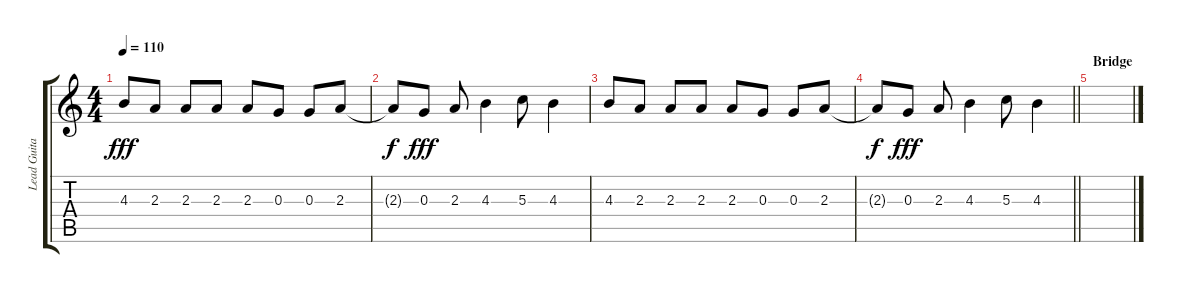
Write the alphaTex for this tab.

\track ("Lead Guitar" "Lead Guita") {instrument distortionguitar}
\staff {score tabs}
\tuning (E4 B3 G3 D3 A2 E2) {hide}
\ts (4 4)
\tempo 110
\clef g2
\ks c
4.3.8{dy fff} 2.3.8 2.3.8 2.3.8 2.3.8 0.3.8 0.3.8 2.3.8 |
2.3{t}.8{dy f} 0.3.8{dy fff} 2.3.8 4.3.4 5.3.8 4.3.4 |
4.3.8 2.3.8 2.3.8 2.3.8 2.3.8 0.3.8 0.3.8 2.3.8 |
\barLineRight lightlight
2.3{t}.8{dy f} 0.3.8{dy fff} 2.3.8 4.3.4 5.3.8 4.3.4 |
\section ("" "Bridge")
